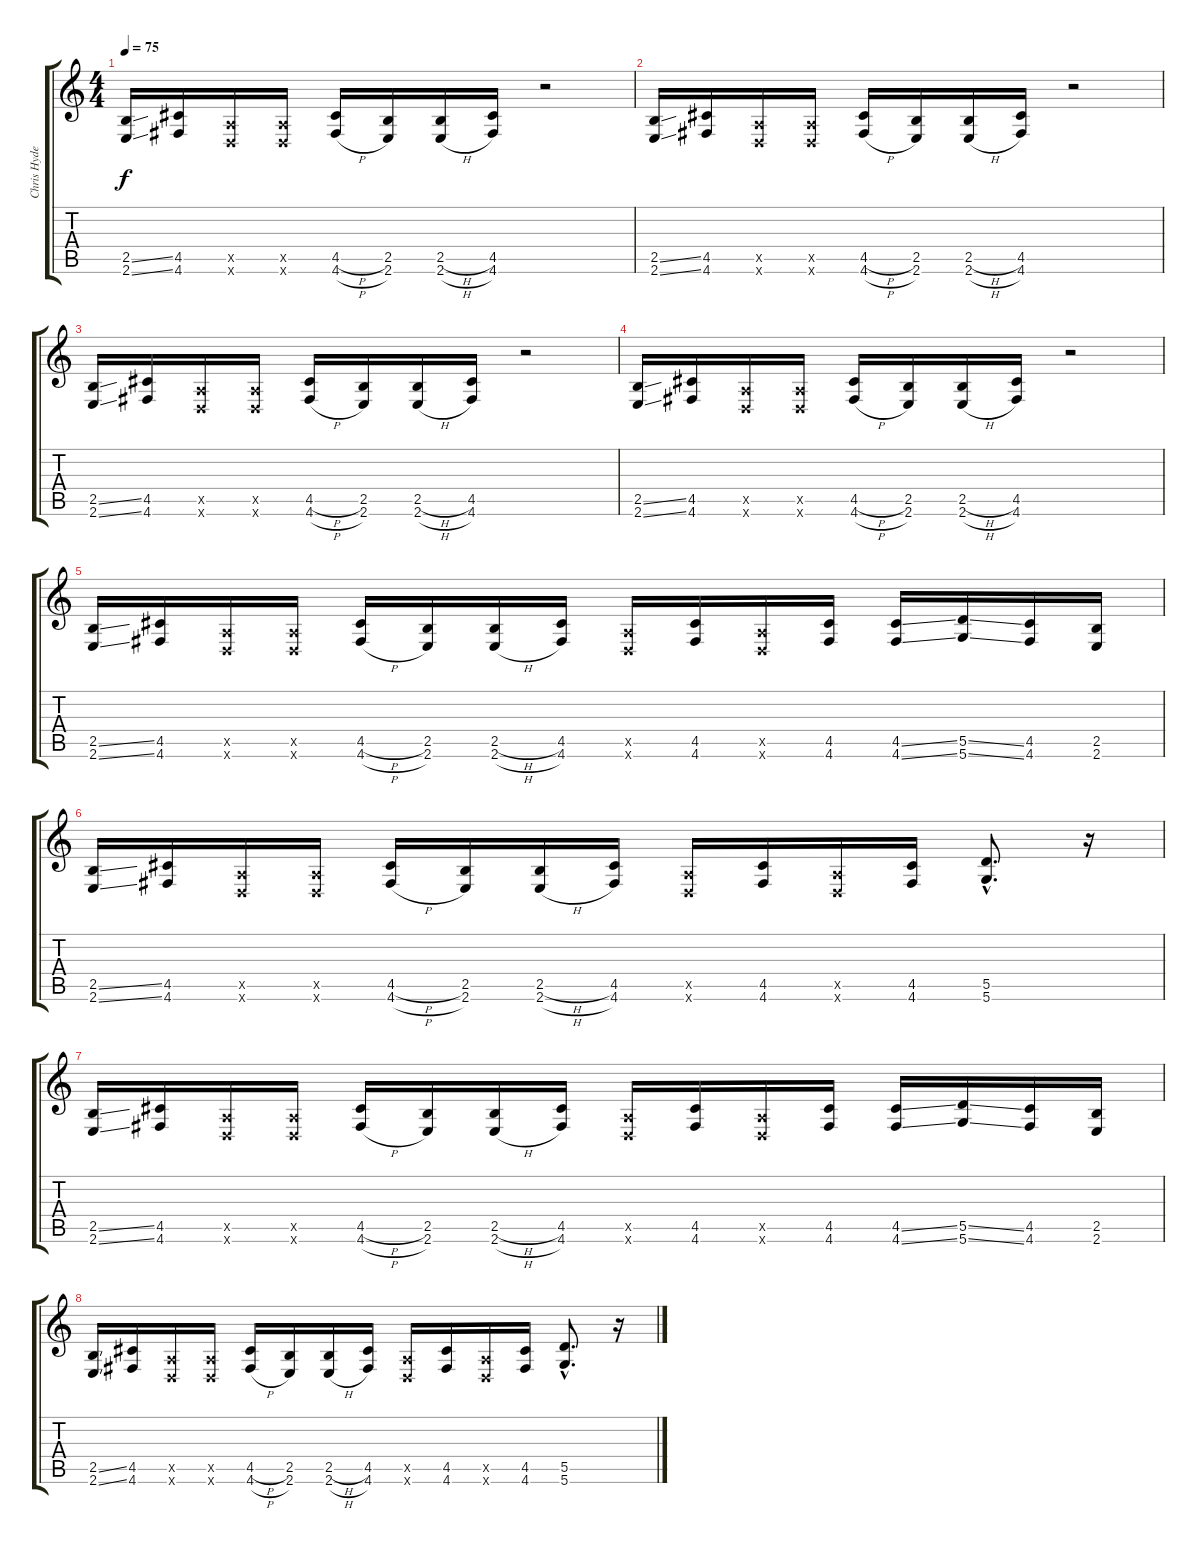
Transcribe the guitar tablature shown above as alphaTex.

\track ("Chris Hyde (Guitar 2)" "Chris Hyde") {instrument distortionguitar}
\staff {score tabs}
\tuning (E4 B3 G3 D3 A2 D2) {hide}
\ts (4 4)
\tempo 75
\clef g2
\ks c
(2.5{ss} 2.6{ss}).16{dy f} (4.5 4.6).16 (0.5{x} 0.6{x}).16 (0.5{x} 0.6{x}).16 (4.5{h} 4.6{h}).16 (2.5 2.6).16 (2.5{h} 2.6{h}).16 (4.5 4.6).16 r.2 |
(2.5{ss} 2.6{ss}).16 (4.5 4.6).16 (0.5{x} 0.6{x}).16 (0.5{x} 0.6{x}).16 (4.5{h} 4.6{h}).16 (2.5 2.6).16 (2.5{h} 2.6{h}).16 (4.5 4.6).16 r.2 |
(2.5{ss} 2.6{ss}).16 (4.5 4.6).16 (0.5{x} 0.6{x}).16 (0.5{x} 0.6{x}).16 (4.5{h} 4.6{h}).16 (2.5 2.6).16 (2.5{h} 2.6{h}).16 (4.5 4.6).16 r.2 |
(2.5{ss} 2.6{ss}).16 (4.5 4.6).16 (0.5{x} 0.6{x}).16 (0.5{x} 0.6{x}).16 (4.5{h} 4.6{h}).16 (2.5 2.6).16 (2.5{h} 2.6{h}).16 (4.5 4.6).16 r.2 |
(2.5{ss} 2.6{ss}).16 (4.5 4.6).16 (0.5{x} 0.6{x}).16 (0.5{x} 0.6{x}).16 (4.5{h} 4.6{h}).16 (2.5 2.6).16 (2.5{h} 2.6{h}).16 (4.5 4.6).16 (0.5{x} 0.6{x}).16 (4.5 4.6).16 (0.5{x} 0.6{x}).16 (4.5 4.6).16 (4.5{ss} 4.6{ss}).16 (5.5{ss} 5.6{ss}).16 (4.5 4.6).16 (2.5 2.6).16 |
(2.5{ss} 2.6{ss}).16 (4.5 4.6).16 (0.5{x} 0.6{x}).16 (0.5{x} 0.6{x}).16 (4.5{h} 4.6{h}).16 (2.5 2.6).16 (2.5{h} 2.6{h}).16 (4.5 4.6).16 (0.5{x} 0.6{x}).16 (4.5 4.6).16 (0.5{x} 0.6{x}).16 (4.5 4.6).16 (5.5{hac} 5.6{hac}).8{d} r.16 |
(2.5{ss} 2.6{ss}).16 (4.5 4.6).16 (0.5{x} 0.6{x}).16 (0.5{x} 0.6{x}).16 (4.5{h} 4.6{h}).16 (2.5 2.6).16 (2.5{h} 2.6{h}).16 (4.5 4.6).16 (0.5{x} 0.6{x}).16 (4.5 4.6).16 (0.5{x} 0.6{x}).16 (4.5 4.6).16 (4.5{ss} 4.6{ss}).16 (5.5{ss} 5.6{ss}).16 (4.5 4.6).16 (2.5 2.6).16 |
(2.5{ss} 2.6{ss}).16 (4.5 4.6).16 (0.5{x} 0.6{x}).16 (0.5{x} 0.6{x}).16 (4.5{h} 4.6{h}).16 (2.5 2.6).16 (2.5{h} 2.6{h}).16 (4.5 4.6).16 (0.5{x} 0.6{x}).16 (4.5 4.6).16 (0.5{x} 0.6{x}).16 (4.5 4.6).16 (5.5{hac} 5.6{hac}).8{d} r.16
